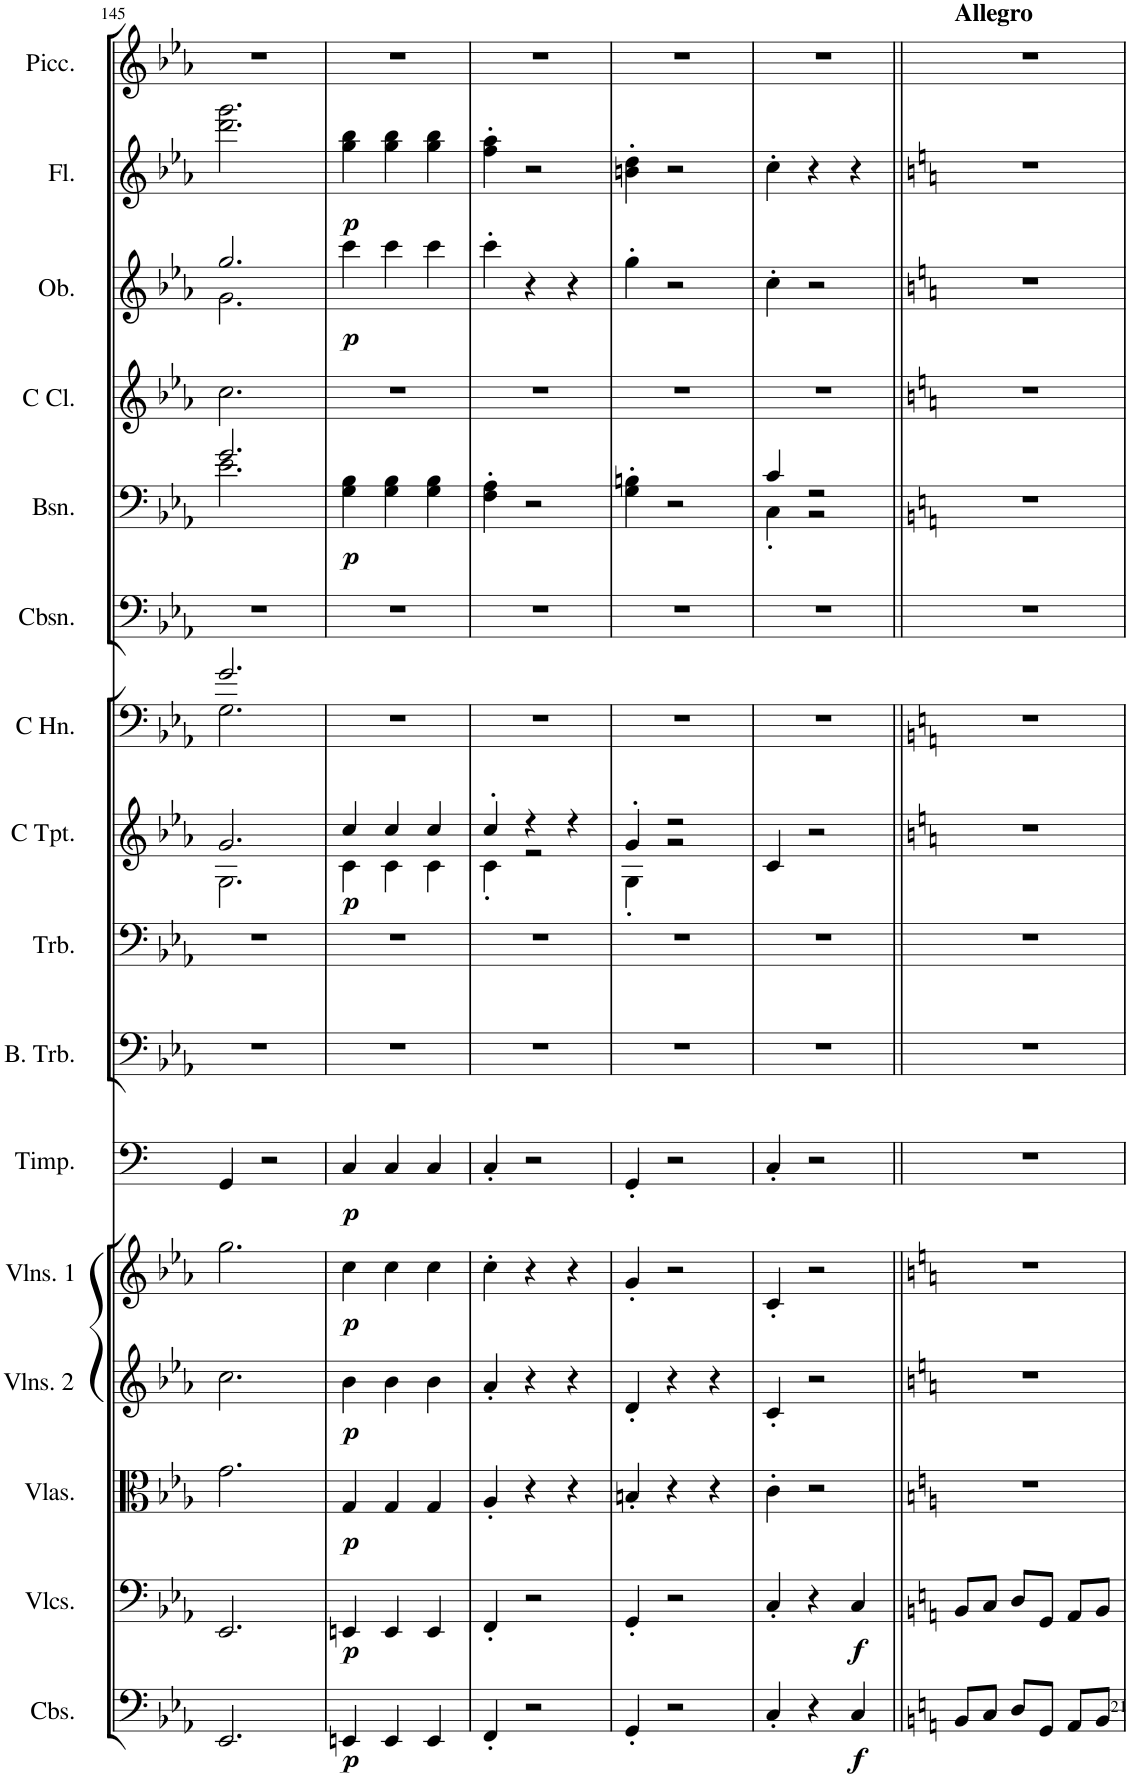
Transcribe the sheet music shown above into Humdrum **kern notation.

**kern	**dynam	**kern	**dynam	**kern	**dynam	**kern	**dynam	**kern	**dynam	**kern	**dynam	**kern	**kern	**kern	**dynam	**kern	**kern	**kern	**dynam	**kern	**kern	**dynam	**kern	**dynam	**kern
*part16	*part16	*part15	*part15	*part14	*part14	*part13	*part13	*part12	*part12	*part11	*part11	*part10	*part9	*part8	*part8	*part7	*part6	*part5	*part5	*part4	*part3	*part3	*part2	*part2	*part1
*staff16	*staff16	*staff15	*staff15	*staff14	*staff14	*staff13	*staff13	*staff12	*staff12	*staff11	*staff11	*staff10	*staff9	*staff8	*staff8	*staff7	*staff6	*staff5	*staff5	*staff4	*staff3	*staff3	*staff2	*staff2	*staff1
*I"Contrabasses	*	*I"Violoncellos	*	*I"Violas	*	*I"Violins 2	*	*I"Violins 1	*	*I"Timpani	*	*I"Bass Trombone	*I"Trombone	*I"C Trumpet	*	*I"C Horns	*I"Contrabassoon	*I"Bassoon	*	*I"C Clarinet	*I"Oboe	*	*I"Flute	*	*I"Piccolo
*I'Cbs.	*	*I'Vlcs.	*	*I'Vlas.	*	*I'Vlns. 2	*	*I'Vlns. 1	*	*I'Timp.	*	*I'B. Trb.	*I'Trb.	*I'C Tpt.	*	*I'C Hn.	*I'Cbsn.	*I'Bsn.	*	*I'C Cl.	*I'Ob.	*	*I'Fl.	*	*I'Picc.
!!LO:PB:g=z
*clefF4	*	*clefF4	*	*clefC3	*	*clefG2	*	*clefG2	*	*clefF4	*	*clefF4	*clefF4	*clefG2	*	*clefF4	*clefF4	*clefF4	*	*clefG2	*clefG2	*	*clefG2	*	*clefG2
*Trd7c12	*	*	*	*	*	*	*	*	*	*	*	*	*	*Trd1c2	*	*Trd4c7	*Trd7c12	*	*	*Trd1c2	*	*	*	*	*Trd-7c-12
*k[b-e-a-]	*	*k[b-e-a-]	*	*k[b-e-a-]	*	*k[b-e-a-]	*	*k[b-e-a-]	*	*k[]	*	*k[b-e-a-]	*k[b-e-a-]	*k[b-e-a-]	*	*k[b-e-a-]	*k[b-e-a-]	*k[b-e-a-]	*	*k[b-e-a-]	*k[b-e-a-]	*	*k[b-e-a-]	*	*k[b-e-a-]
*M3/4	*	*M3/4	*	*M3/4	*	*M3/4	*	*M3/4	*	*M3/4	*	*M3/4	*M3/4	*M3/4	*	*M3/4	*M3/4	*M3/4	*	*M3/4	*M3/4	*	*M3/4	*	*M3/4
=145	=145	=145	=145	=145	=145	=145	=145	=145	=145	=145	=145	=145	=145	=145	=145	=145	=145	=145	=145	=145	=145	=145	=145	=145	=145
*	*	*	*	*	*	*	*	*	*	*	*	*	*	*^	*	*^	*	*^	*	*	*^	*	*	*	*
2.EE-/	.	2.EE-/	.	2.g\	.	2.cc\	.	2.gg\	.	4GG/	.	2.r	2.r	2.g/	2.G\	.	2.g/	2.G\	2.r	2.g/	2.e-\	.	2.cc\	2.gg/	2.g\	.	2.ddd\ 2.ggg\	.	2.r
.	.	.	.	.	.	.	.	.	.	2r	.	.	.	.	.	.	.	.	.	.	.	.	.	.	.	.	.	.	.
*	*	*	*	*	*	*	*	*	*	*	*	*	*	*	*	*	*v	*v	*	*v	*v	*	*	*v	*v	*	*	*	*
=146	=146	=146	=146	=146	=146	=146	=146	=146	=146	=146	=146	=146	=146	=146	=146	=146	=146	=146	=146	=146	=146	=146	=146	=146	=146	=146
!	!LO:DY:b	!	!LO:DY:b	!	!LO:DY:b	!	!LO:DY:b	!	!LO:DY:b	!	!LO:DY:b	!	!	!	!	!LO:DY:b	!	!	!	!LO:DY:b	!	!	!LO:DY:b	!	!LO:DY:b	!
4EEn/	p	4EEn/	p	4G/	p	4b-\	p	4cc\	p	4C/	p	2.r	2.r	4cc/	4c\	p	2.r	2.r	4G\ 4B-\	p	2.r	4ccc\	p	4gg\ 4bb-\	p	2.r
4EE/	.	4EE/	.	4G/	.	4b-\	.	4cc\	.	4C/	.	.	.	4cc/	4c\	.	.	.	4G\ 4B-\	.	.	4ccc\	.	4gg\ 4bb-\	.	.
4EE/	.	4EE/	.	4G/	.	4b-\	.	4cc\	.	4C/	.	.	.	4cc/	4c\	.	.	.	4G\ 4B-\	.	.	4ccc\	.	4gg\ 4bb-\	.	.
=147	=147	=147	=147	=147	=147	=147	=147	=147	=147	=147	=147	=147	=147	=147	=147	=147	=147	=147	=147	=147	=147	=147	=147	=147	=147	=147
4FF'/	.	4FF'/	.	4A-'/	.	4a-'/	.	4cc'\	.	4C'/	.	2.r	2.r	4cc'/	4c'\	.	2.r	2.r	4F\' 4A-\'	.	2.r	4ccc'\	.	4ff\' 4aa-\'	.	2.r
2r	.	2r	.	4r	.	4r	.	4r	.	2r	.	.	.	4r	2r	.	.	.	2r	.	.	4r	.	2r	.	.
.	.	.	.	4r	.	4r	.	4r	.	.	.	.	.	4r	.	.	.	.	.	.	.	4r	.	.	.	.
=148	=148	=148	=148	=148	=148	=148	=148	=148	=148	=148	=148	=148	=148	=148	=148	=148	=148	=148	=148	=148	=148	=148	=148	=148	=148	=148
4GG'/	.	4GG'/	.	4Bn'/	.	4d'/	.	4g'/	.	4GG'/	.	2.r	2.r	4g'/	4G'\	.	2.r	2.r	4G\' 4Bn\'	.	2.r	4gg'\	.	4bn\' 4dd\'	.	2.r
2r	.	2r	.	4r	.	4r	.	2r	.	2r	.	.	.	2r	2r	.	.	.	2r	.	.	2r	.	2r	.	.
.	.	.	.	4r	.	4r	.	.	.	.	.	.	.	.	.	.	.	.	.	.	.	.	.	.	.	.
*	*	*	*	*	*	*	*	*	*	*	*	*	*	*v	*v	*	*	*	*	*	*	*	*	*	*	*
=149	=149	=149	=149	=149	=149	=149	=149	=149	=149	=149	=149	=149	=149	=149	=149	=149	=149	=149	=149	=149	=149	=149	=149	=149	=149
*	*	*	*	*	*	*	*	*	*	*	*	*	*	*	*	*	*	*^	*	*	*	*	*	*	*
4C'/	.	4C'/	.	4c'\	.	4c'/	.	4c'/	.	4C'/	.	2.r	2.r	4c/	.	2.r	2.r	4c/	4C'\	.	2.r	4cc'\	.	4cc'\	.	2.r
4r	.	4r	.	2r	.	2r	.	2r	.	2r	.	.	.	2r	.	.	.	2r	2r	.	.	2r	.	4r	.	.
!	!LO:DY:b	!	!LO:DY:b	!	!	!	!	!	!	!	!	!	!	!	!	!	!	!	!	!	!	!	!	!	!	!
4C/	f	4C/	f	.	.	.	.	.	.	.	.	.	.	.	.	.	.	.	.	.	.	.	.	4r	.	.
*	*	*	*	*	*	*	*	*	*	*	*	*	*	*	*	*	*	*v	*v	*	*	*	*	*	*	*
=150||	=150||	=150||	=150||	=150||	=150||	=150||	=150||	=150||	=150||	=150||	=150||	=150||	=150||	=150||	=150||	=150||	=150||	=150||	=150||	=150||	=150||	=150||	=150||	=150||	=150||
*k[]	*	*k[]	*	*k[]	*	*k[]	*	*k[]	*	*	*	*	*	*k[]	*	*k[]	*	*k[]	*	*k[]	*k[]	*	*k[]	*	*
!	!	!	!	!	!	!	!	!	!	!	!	!	!	!	!	!	!	!	!	!	!	!	!	!	!LO:TX:a:B:t=Allegro
8BB/L	.	8BB/L	.	2.r	.	2.r	.	2.r	.	2.r	.	2.r	2.r	2.r	.	2.r	2.r	2.r	.	2.r	2.r	.	2.r	.	2.r
8C/J	.	8C/J	.	.	.	.	.	.	.	.	.	.	.	.	.	.	.	.	.	.	.	.	.	.	.
8D/L	.	8D/L	.	.	.	.	.	.	.	.	.	.	.	.	.	.	.	.	.	.	.	.	.	.	.
8GG/J	.	8GG/J	.	.	.	.	.	.	.	.	.	.	.	.	.	.	.	.	.	.	.	.	.	.	.
8AA/L	.	8AA/L	.	.	.	.	.	.	.	.	.	.	.	.	.	.	.	.	.	.	.	.	.	.	.
8BB/J	.	8BB/J	.	.	.	.	.	.	.	.	.	.	.	.	.	.	.	.	.	.	.	.	.	.	.
=	=	=	=	=	=	=	=	=	=	=	=	=	=	=	=	=	=	=	=	=	=	=	=	=	=
*-	*-	*-	*-	*-	*-	*-	*-	*-	*-	*-	*-	*-	*-	*-	*-	*-	*-	*-	*-	*-	*-	*-	*-	*-	*-
